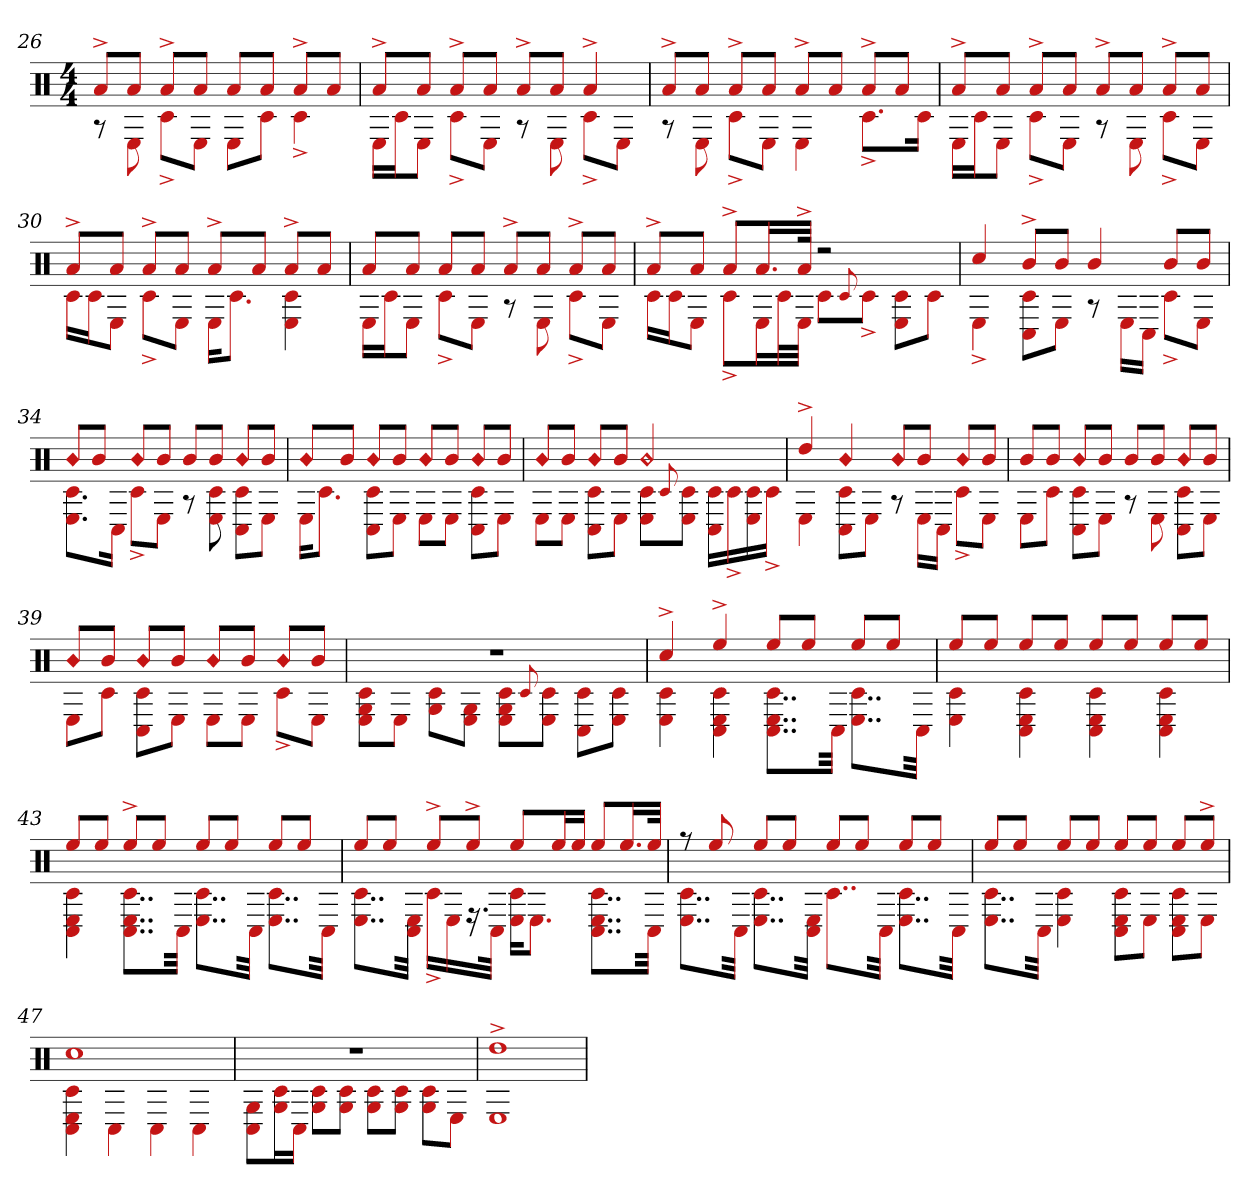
**kern
*part1
*staff1
*clefX
*k[]
*M4/4
=26
*^
8a^L	8r
8aJ	8E
8a^L	8c#^L
8aJ	8EJ
8aL	8EL
8aJ	8c#J
8a^L	4c#^
8aJ	.
=27	=27
8a^L	16ELL
.	16c#J
8aJ	8EJ
8a^L	8c#^L
8aJ	8EJ
8a^L	8r
8aJ	8E
4a^	8c#^L
.	8EJ
=28	=28
8a^L	8r
8aJ	8E
8a^L	8c#^L
8aJ	8EJ
8a^L	4E
8aJ	.
8a^L	8.c#^L
8aJ	.
.	16c#Jk
=29	=29
8a^L	16ELL
.	16c#J
8aJ	8EJ
8a^L	8c#^L
8aJ	8EJ
8a^L	8r
8aJ	8E
8a^L	8c#^L
8aJ	8EJ
=30	=30
8a^L	16c#LL
.	16c#J
8aJ	8EJ
8a^L	8c#^L
8aJ	8EJ
8a^L	16EKL
.	8.c#J
8aJ	.
8a^L	4c# 4E
8aJ	.
=31	=31
8aL	16ELL
.	16c#J
8aJ	8EJ
8aL	8c#^L
8aJ	8EJ
8a^L	8r
8aJ	8E
8a^L	8c#^L
8aJ	8EJ
=32	=32
8a^L	16c#LL
.	16c#J
8aJ	8EJ
8a^L	8c#^L
16.aL	16EL
.	32c#L
32a^JJk	32EJJJ
2r	8c#L
.	8qqc#
.	8c#^J
.	8c# 8EL
.	8c#J
=33	=33
4cc#	4E^
8b^L	8C# 8c#L
8bJ	8EJ
4b	8r
.	16ELL
.	16C#JJ
8bL	8c#^L
8bJ	8EJ
=34	=34
!LO:N:head=diamond	!
8bL	8.E 8.c#L
8bJ	.
.	16C#Jk
!LO:N:head=diamond	!
8bL	8c#^L
8bJ	8EJ
8bL	8r
8bJ	8c# 8E
!LO:N:head=diamond	!
8bL	8C# 8c#L
8bJ	8EJ
=35	=35
!LO:N:head=diamond	!
8bL	16EKL
.	8.c#J
8bJ	.
!LO:N:head=diamond	!
8bL	8C# 8c#L
8bJ	8EJ
!LO:N:head=diamond	!
8bL	8EL
8bJ	8EJ
!LO:N:head=diamond	!
8bL	8C# 8c#L
8bJ	8EJ
=36	=36
!LO:N:head=diamond	!
8bL	8EL
8bJ	8EJ
!LO:N:head=diamond	!
8bL	8C# 8c#L
8bJ	8EJ
!LO:N:head=diamond	!
2b	8E 8c#L
.	8qqc#
.	8E 8c#J
.	16C# 16c#LL
.	16c#^
.	16E 16c#
.	16c#^JJ
=37	=37
4dd^	4E
!LO:N:head=diamond	!
4b	8C# 8c#L
.	8EJ
!LO:N:head=diamond	!
8bL	8r
8bJ	16ELL
.	16C#JJ
!LO:N:head=diamond	!
8bL	8c#^L
8bJ	8EJ
=38	=38
8bL	8EL
8bJ	8c#J
!LO:N:head=diamond	!
8bL	8C# 8c#L
8bJ	8EJ
8bL	8r
8bJ	8E
!LO:N:head=diamond	!
8bL	8C# 8c#L
8bJ	8EJ
=39	=39
!LO:N:head=diamond	!
8bL	8EL
8bJ	8c#J
!LO:N:head=diamond	!
8bL	8C# 8c#L
8bJ	8EJ
!LO:N:head=diamond	!
8bL	8EL
8bJ	8EJ
!LO:N:head=diamond	!
8bL	8c#^L
8bJ	8EJ
=40	=40
1r	8E 8c# 8GL
.	8EJ
.	8c# 8GL
.	8G 8EJ
.	8c# 8G 8EL
.	8qqc#
.	8E 8c#J
.	8C# 8c#L
.	8E 8c#J
=41	=41
4cc#^	4c# 4E
4ee^	4C# 4E 4c#
8eeL	8..C# 8..c# 8..EL
8eeJ	.
.	32C#Jkk
8eeL	8..E 8..c#L
8eeJ	.
.	32C#Jkk
=42	=42
8eeL	4E 4c#
8eeJ	.
8eeL	4C# 4E 4c#
8eeJ	.
8eeL	4C# 4E 4c#
8eeJ	.
8eeL	4C# 4E 4c#
8eeJ	.
=43	=43
8eeL	4E 4C# 4c#
8eeJ	.
8ee^L	8..C# 8..E 8..c#L
8eeJ	.
.	32C#Jkk
8eeL	8..E 8..c#L
8eeJ	.
.	32C#Jkk
8eeL	8..c# 8..EL
8eeJ	.
.	32C#Jkk
=44	=44
8eeL	8..c# 8..EL
8eeJ	.
.	32C# 32EJkk
8ee^L	16c#^LL
.	16E
8ee^J	16.r
.	32C#JJk
8eeL	16E 16c#KL
.	8.EJ
16eeL	.
16eeJJ	.
8eeL	8..C# 8..c# 8..EL
16.eeL	.
32eeJJk	32C#Jkk
=45	=45
8r	8..E 8..c#L
8ee	.
.	32C#Jkk
8eeL	8..c# 8..EL
8eeJ	.
.	32C# 32EJkk
8eeL	8..c#L
8eeJ	.
.	32C#Jkk
8eeL	8..c# 8..EL
8eeJ	.
.	32C#Jkk
=46	=46
8eeL	8..E 8..c#L
8eeJ	.
.	32C#Jkk
8eeL	4E 4c#
8eeJ	.
8eeL	8C# 8E 8c#L
8eeJ	8EJ
8eeL	8C# 8E 8c#L
8ee^J	8EJ
=47	=47
1cc#	4C# 4c# 4E
.	4C#
.	4C#
.	4C#
=48	=48
1r	8C# 8GL
.	16G 16c#L
.	16C#JJ
.	8G 8c#L
.	8G 8c#J
.	8G 8c#L
.	8G 8c#J
.	8c# 8GL
.	8EJ
=49	=49
1dd^	1E
*v	*v
=
*-
